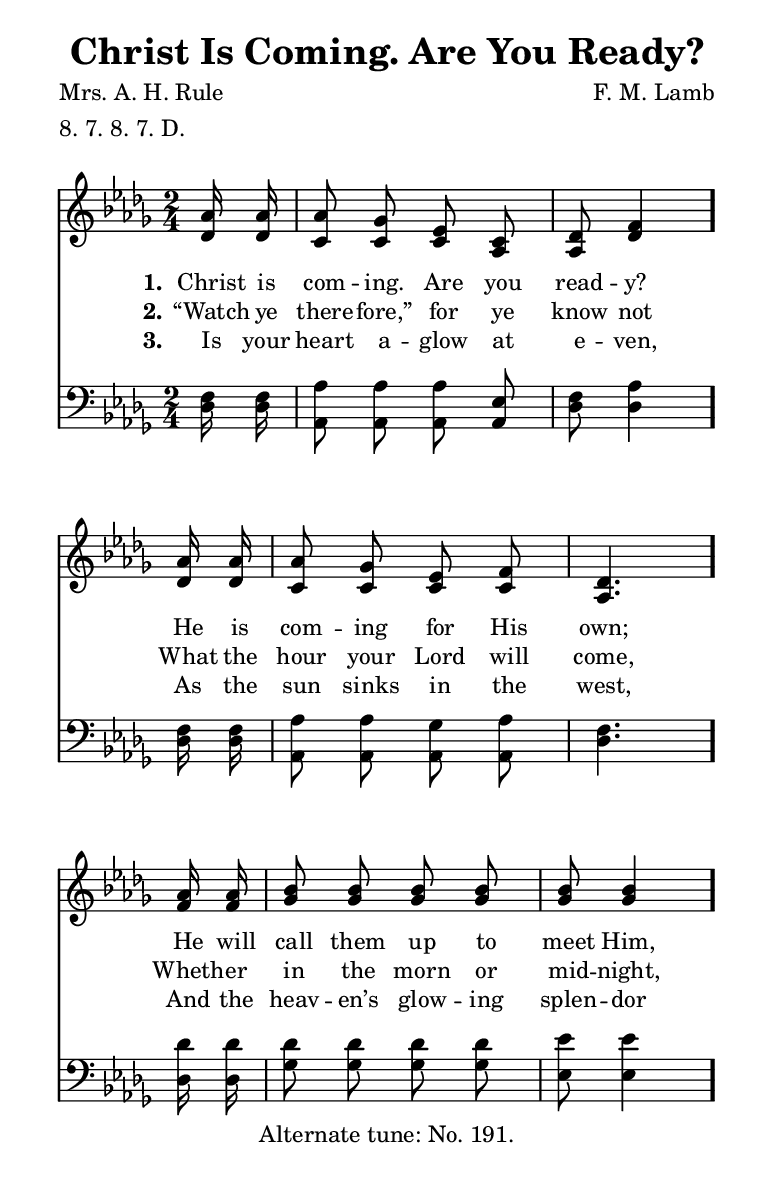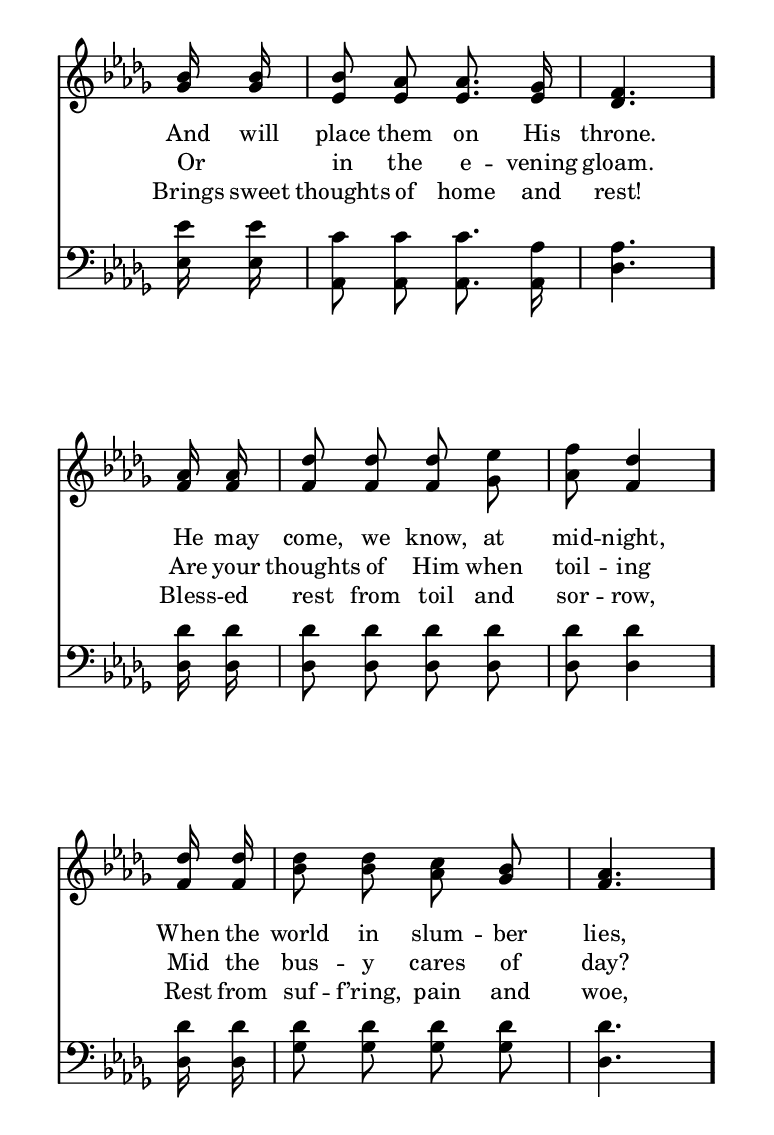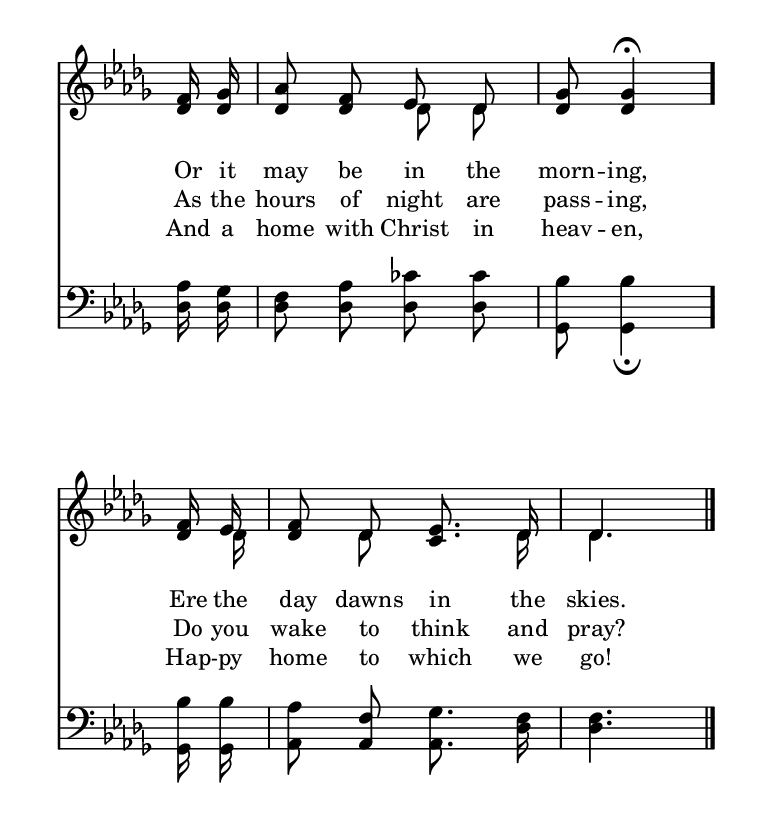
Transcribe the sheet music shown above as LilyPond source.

\include "common/global.ily"
\paper {
  \include "common/paper.ily"
  oddFooterMarkup = \markup { \fill-line { \on-the-fly \first-page "Alternate tune: No. 191." } }
}

\header{
  %gospel
  hymnnumber = "67"
  title = "Christ Is Coming. Are You Ready?"
  tunename = ""
  meter = "8. 7. 8. 7. D."
  poet = "Mrs. A. H. Rule"
  composer = "F. M. Lamb"
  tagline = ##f
}

% for fermata in MIDI
ta = { \tempo 8=110 }
tb = { \tempo 8=55  }

patternAA = { \ta c16 c16 | c8 c8 c8 c8 | c8 c4 }
patternAB = { \ta c16 c16 | c8 c8 c8 c8 | c8 \tb c4 \ta }

patternBA = { \ta c16 c16 | c8 c8 c8 c8 | c4. }
patternBB = { \ta c16 c16 | c8 c8 c8. c16 | c4. }

global = {
  \include "common/overrides.ily"
  \override Staff.TimeSignature.style = #'numbered
  \time 2/4
  \override Score.MetronomeMark.transparent = ##t % hide all fermata changes too
  \ta
  \key des \major
  \partial 8
  \autoBeamOff
}

notesSoprano = {
\global
\relative c'' {

  \changePitch \patternAA { aes aes | aes ges ees c | des f }
  \changePitch \patternBA { aes aes | aes ges ees f | des }
  \changePitch \patternAA { aes' aes | bes bes bes bes | bes bes }
  \changePitch \patternBB { bes bes | bes aes aes ges | f }

  \changePitch \patternAA { aes aes | des des des ees | f des }
  \changePitch \patternBA { des des | des des c bes | aes }
  \changePitch \patternAB { f ges | aes f ees des | ges ges \fermata }
  \changePitch \patternBB { f ees | f des ees des | des }

  \bar "|."

}
}

notesAlto = {
\global
\relative e' {

  \changePitch \patternAA { des des | c c c aes | aes des }
  \changePitch \patternBA { des des | c c c c | aes }
  \changePitch \patternAA { f' f | ges ges ges ges | ges ges }
  \changePitch \patternBB { ges ges | ees ees ees ees | des }

  \changePitch \patternAA { f f | f f f ges | aes f }
  \changePitch \patternBA { f f | bes bes aes ges | f }
  \changePitch \patternAA { des des | des des des des | des des }
  \changePitch \patternBB { des des | des des c des | des }

}
}

notesTenor = {
\global
\relative a {

  \changePitch \patternAA { f f | aes aes aes ees | f aes }
  \changePitch \patternBA { f f | aes aes ges aes | f }
  \changePitch \patternAA { des' des | des des des des | ees ees }
  \changePitch \patternBB { ees ees | c c c aes | aes }

  \changePitch \patternAA { des des | des des des des | des des }
  \changePitch \patternBA { des des | des des des des | des }
  \changePitch \patternAA { aes ges | f aes ces ces | bes bes }
  \changePitch \patternBB { bes bes | aes f ges f | f }

}
}

notesBass = {
\global
\relative f {

  \changePitch \patternAA { des des | aes aes aes aes | des des }
  \changePitch \patternBA { des des | aes aes aes aes | des }
  \changePitch \patternAA { des des | ges ges ges ges | ees ees }
  \changePitch \patternBB { ees ees | aes, aes aes aes | des }

  \changePitch \patternAA { des des | des des des des | des des }
  \changePitch \patternBA { des des | ges ges ges ges | des }
  \changePitch \patternAA { des des | des des des des | ges, ges_\fermata }
  \changePitch \patternBB { ges ges | aes aes aes des | des }

}
}

wordsA = \lyricmode {
\set stanza = "1."

Christ is com -- ing. Are you read -- y? \bar "."
He is com -- ing for His own; \bar "." \eogbreak
He will call them up to meet Him, \bar "."
And will place them on His throne. \bar "." \eogbreak
He may come, we know, at mid -- night, \bar "."
When the world in slum -- ber lies, \bar "." \eogbreak
Or it may be in the morn -- ing, \bar "."
Ere the day dawns in the skies. \bar "." \eogbreak

}

wordsB = \lyricmode {
\set stanza = "2."

“Watch ye there -- fore,” for ye know not
What the hour your Lord will come,
Wheth -- er in the morn or mid -- night,
Or _ in the e -- vening gloam.
Are your thoughts of Him when toil -- ing
Mid the bus -- y cares of day?
As the hours of night are pass -- ing,
Do you wake to think and pray?

}

wordsC = \lyricmode {
\set stanza = "3."

Is your heart a -- glow at e -- ven,
As the sun sinks in the west,
And the heav -- en’s glow -- ing splen -- dor
Brings sweet thoughts of home and rest!
Bless -- ed rest from toil and sor -- row,
Rest from suf -- f’ring, pain and woe,
And a home with Christ in heav -- en,
Hap -- py home to which we go!

}

\score {
  \context ChoirStaff <<
    \context Staff = upper <<
      \set Staff.autoBeaming = ##f
      \set ChoirStaff.systemStartDelimiter = #'SystemStartBar
      \set ChoirStaff.printPartCombineTexts = ##f
      \partcombine #'(2 . 11) \notesSoprano \notesAlto
      \context NullVoice = sopranos { \voiceOne << \notesSoprano >> }
      \context Lyrics = one   \lyricsto sopranos \wordsA
      \context Lyrics = two   \lyricsto sopranos \wordsB
      \context Lyrics = three \lyricsto sopranos \wordsC
    >>
    \context Staff = men <<
      \set Staff.autoBeaming = ##f
      \clef bass
      \set ChoirStaff.printPartCombineTexts = ##f
      \partcombine #'(2 . 11) \notesTenor \notesBass
    >>
  >>
  \layout {
    \include "common/layout.ily"
  }
  \midi{
    \include "common/midi.ily"
  }
}

\version "2.19.49"  % necessary for upgrading to future LilyPond versions.

% vi:set et ts=2 sw=2 ai nocindent syntax=lilypond:
